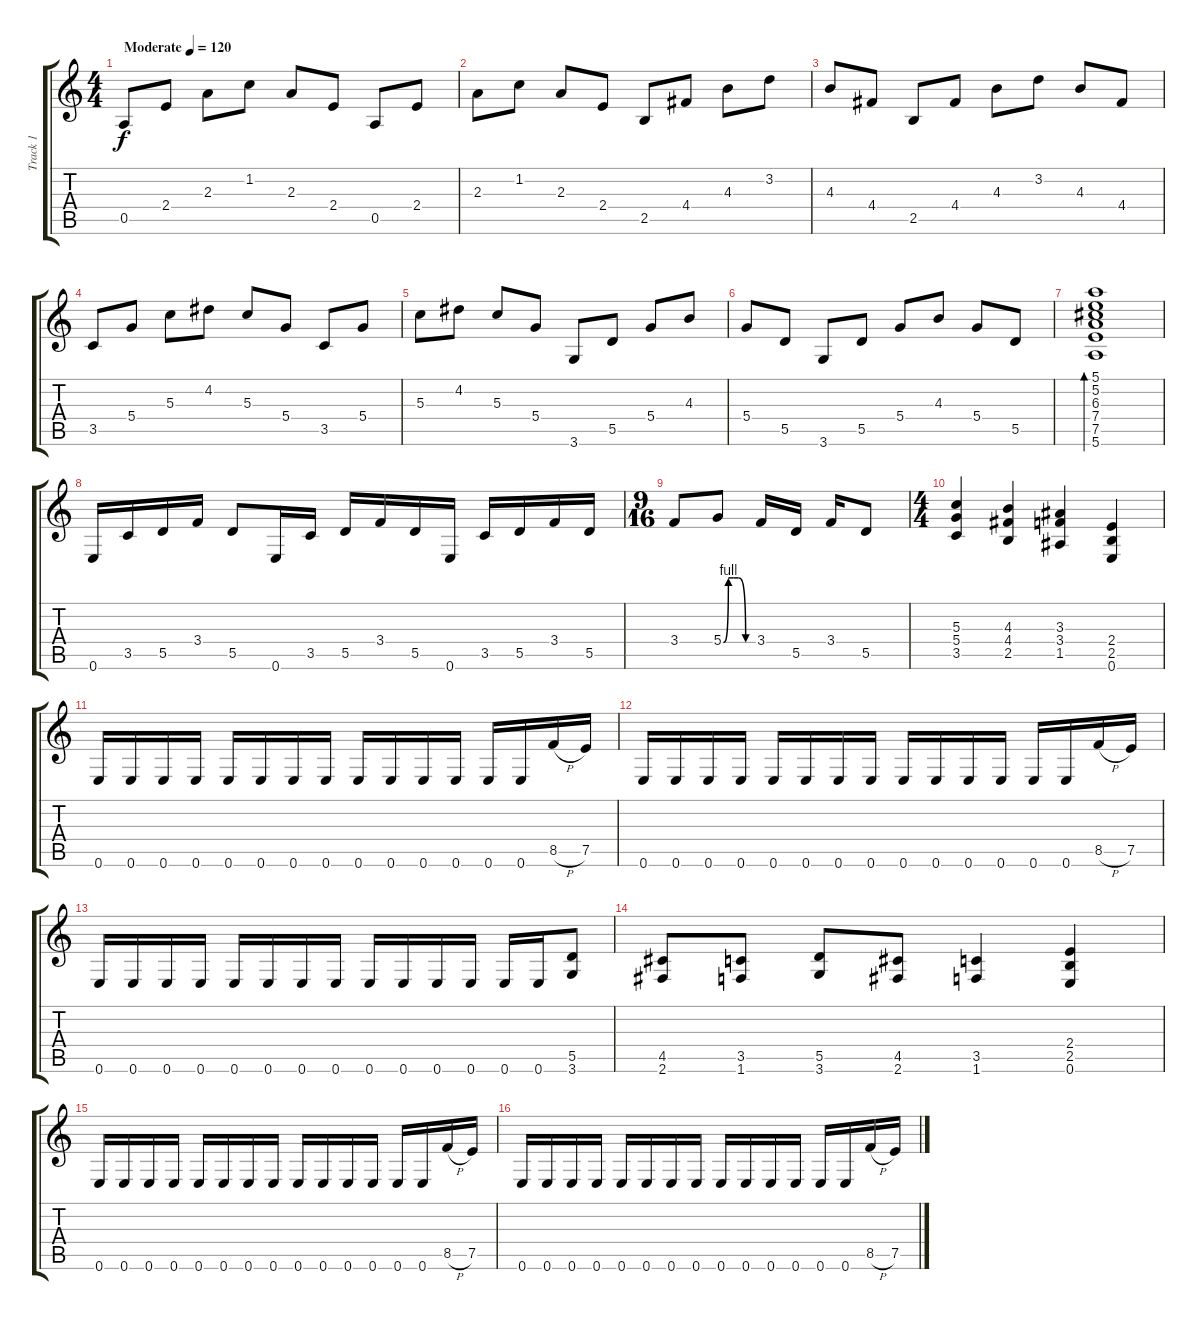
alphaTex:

\track ("Track 1" "Track 1") {instrument electricguitarclean}
\staff {score tabs}
\tuning (E4 B3 G3 D3 A2 E2) {hide}
\ts (4 4)
\tempo (120 "Moderate")
\clef g2
\ks c
0.5.8{dy f instrument electricguitarclean} 2.4.8 2.3.8 1.2.8 2.3.8 2.4.8 0.5.8 2.4.8 |
2.3.8 1.2.8 2.3.8 2.4.8 2.5.8 4.4.8 4.3.8 3.2.8 |
4.3.8 4.4.8 2.5.8 4.4.8 4.3.8 3.2.8 4.3.8 4.4.8 |
3.5.8 5.4.8 5.3.8 4.2.8 5.3.8 5.4.8 3.5.8 5.4.8 |
5.3.8 4.2.8 5.3.8 5.4.8 3.6.8 5.5.8 5.4.8 4.3.8 |
5.4.8 5.5.8 3.6.8 5.5.8 5.4.8 4.3.8 5.4.8 5.5.8 |
(5.1 5.2 6.3 7.4 7.5 5.6).1{bd 60} |
0.6.16{instrument distortionguitar} 3.5.16 5.5.16 3.4.16 5.5.8 0.6.16 3.5.16 5.5.16 3.4.16 5.5.16 0.6.16 3.5.16 5.5.16 3.4.16 5.5.16 |
\ts (9 16)
3.4.8 5.4{be (custom 0 0 10 4 20 4 30 4 45 0 60 0)}.8 3.4.16 5.5.16 3.4.16 5.5.8 |
\ts (4 4)
(5.3 5.4 3.5).4 (4.3 4.4 2.5).4 (3.3 3.4 1.5).4 (2.4 2.5 0.6).4 |
0.6.16 0.6.16 0.6.16 0.6.16 0.6.16 0.6.16 0.6.16 0.6.16 0.6.16 0.6.16 0.6.16 0.6.16 0.6.16 0.6.16 8.5{h}.16 7.5.16 |
0.6.16 0.6.16 0.6.16 0.6.16 0.6.16 0.6.16 0.6.16 0.6.16 0.6.16 0.6.16 0.6.16 0.6.16 0.6.16 0.6.16 8.5{h}.16 7.5.16 |
0.6.16 0.6.16 0.6.16 0.6.16 0.6.16 0.6.16 0.6.16 0.6.16 0.6.16 0.6.16 0.6.16 0.6.16 0.6.16 0.6.16 (5.5 3.6).8 |
(4.5 2.6).8 (3.5 1.6).8 (5.5 3.6).8 (4.5 2.6).8 (3.5 1.6).4 (2.4 2.5 0.6).4 |
0.6.16 0.6.16 0.6.16 0.6.16 0.6.16 0.6.16 0.6.16 0.6.16 0.6.16 0.6.16 0.6.16 0.6.16 0.6.16 0.6.16 8.5{h}.16 7.5.16 |
0.6.16 0.6.16 0.6.16 0.6.16 0.6.16 0.6.16 0.6.16 0.6.16 0.6.16 0.6.16 0.6.16 0.6.16 0.6.16 0.6.16 8.5{h}.16 7.5.16
